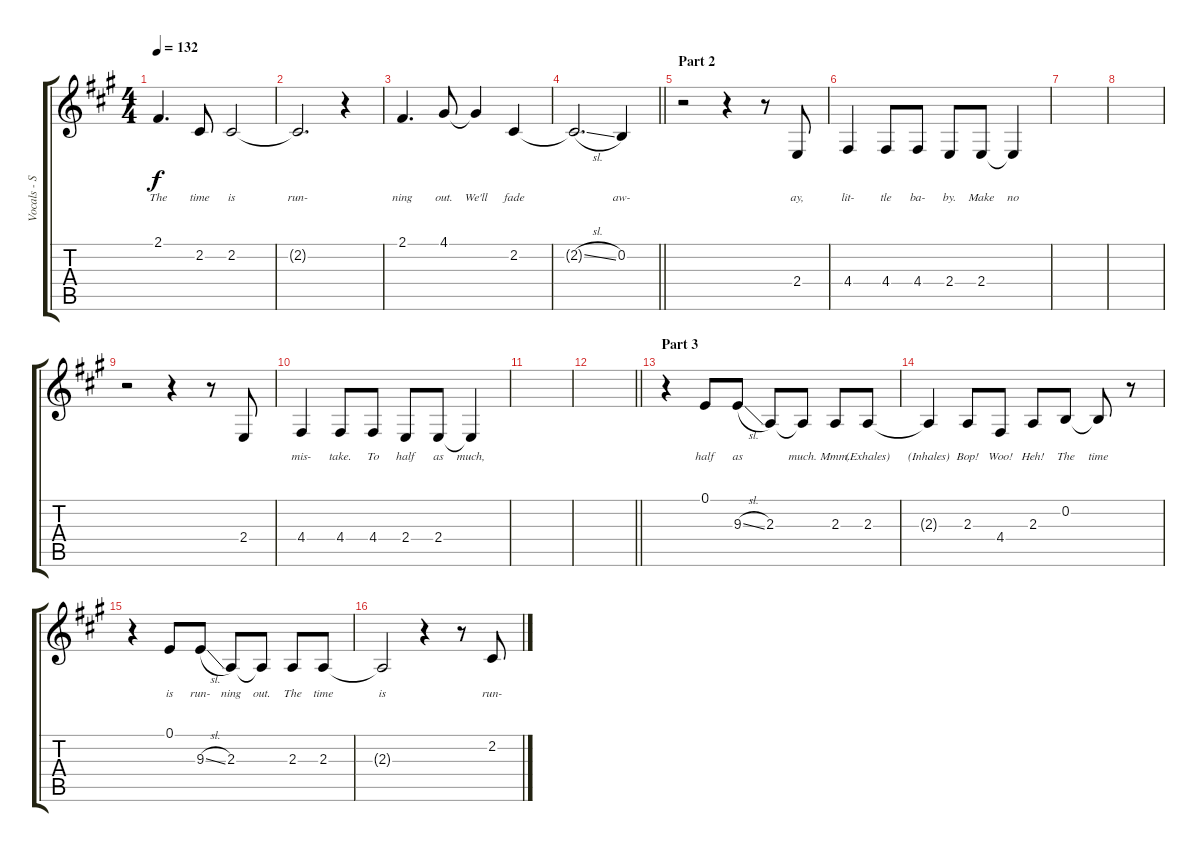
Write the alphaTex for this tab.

\track ("Vocals - Simon Neil" "Vocals - S") {instrument altosax}
\staff {score tabs}
\tuning (E4 B3 G3 D3 A2 E2) {hide}
\ts (4 4)
\tempo 132
\clef g2
\ks a
2.1.4{d lyrics (0 "The") lyrics (1 "") lyrics (2 "") lyrics (3 "") lyrics (4 "") dy f} 2.2.8{lyrics (0 "time") lyrics (1 "") lyrics (2 "") lyrics (3 "") lyrics (4 "")} 2.2.2{lyrics (0 "is") lyrics (1 "") lyrics (2 "") lyrics (3 "") lyrics (4 "")} |
2.2{t}.2{d lyrics (0 "run-") lyrics (1 "") lyrics (2 "") lyrics (3 "") lyrics (4 "")} r.4 |
2.1.4{d lyrics (0 "ning") lyrics (1 "") lyrics (2 "") lyrics (3 "") lyrics (4 "")} 4.1.8{lyrics (0 "out.") lyrics (1 "") lyrics (2 "") lyrics (3 "") lyrics (4 "")} 4.1{t}.4{lyrics (0 "We'll") lyrics (1 "") lyrics (2 "") lyrics (3 "") lyrics (4 "")} 2.2.4{lyrics (0 "fade") lyrics (1 "") lyrics (2 "") lyrics (3 "") lyrics (4 "")} |
\barLineRight lightlight
2.2{sl t}.2{d lyrics (0 "") lyrics (1 "") lyrics (2 "") lyrics (3 "") lyrics (4 "")} 0.2.4{lyrics (0 "aw-") lyrics (1 "") lyrics (2 "") lyrics (3 "") lyrics (4 "")} |
\section ("" "Part 2")
r.2 r.4 r.8 2.4.8{lyrics (0 "ay,") lyrics (1 "") lyrics (2 "") lyrics (3 "") lyrics (4 "")} |
4.4.4{lyrics (0 "lit-") lyrics (1 "") lyrics (2 "") lyrics (3 "") lyrics (4 "")} 4.4.8{lyrics (0 "tle") lyrics (1 "") lyrics (2 "") lyrics (3 "") lyrics (4 "")} 4.4.8{lyrics (0 "ba-") lyrics (1 "") lyrics (2 "") lyrics (3 "") lyrics (4 "")} 2.4.8{lyrics (0 "by.") lyrics (1 "") lyrics (2 "") lyrics (3 "") lyrics (4 "")} 2.4.8{lyrics (0 "Make") lyrics (1 "") lyrics (2 "") lyrics (3 "") lyrics (4 "")} 2.4{t}.4{lyrics (0 "no") lyrics (1 "") lyrics (2 "") lyrics (3 "") lyrics (4 "")} |
|
|
r.2 r.4 r.8 2.4.8{lyrics (0 "") lyrics (1 "") lyrics (2 "") lyrics (3 "") lyrics (4 "")} |
4.4.4{lyrics (0 "mis-") lyrics (1 "") lyrics (2 "") lyrics (3 "") lyrics (4 "")} 4.4.8{lyrics (0 "take.") lyrics (1 "") lyrics (2 "") lyrics (3 "") lyrics (4 "")} 4.4.8{lyrics (0 "To") lyrics (1 "") lyrics (2 "") lyrics (3 "") lyrics (4 "")} 2.4.8{lyrics (0 "half") lyrics (1 "") lyrics (2 "") lyrics (3 "") lyrics (4 "")} 2.4.8{lyrics (0 "as") lyrics (1 "") lyrics (2 "") lyrics (3 "") lyrics (4 "")} 2.4{t}.4{lyrics (0 "much,") lyrics (1 "") lyrics (2 "") lyrics (3 "") lyrics (4 "")} |
|
\barLineRight lightlight
|
\section ("" "Part 3")
r.4 0.1.8{lyrics (0 "half") lyrics (1 "") lyrics (2 "") lyrics (3 "") lyrics (4 "")} 9.3{sl}.8{lyrics (0 "as") lyrics (1 "") lyrics (2 "") lyrics (3 "") lyrics (4 "")} 2.3.8{lyrics (0 "") lyrics (1 "") lyrics (2 "") lyrics (3 "") lyrics (4 "")} 2.3{t}.8{lyrics (0 "much.") lyrics (1 "") lyrics (2 "") lyrics (3 "") lyrics (4 "")} 2.3.8{lyrics (0 "Mmm.") lyrics (1 "") lyrics (2 "") lyrics (3 "") lyrics (4 "")} 2.3.8{lyrics (0 "(Exhales)") lyrics (1 "") lyrics (2 "") lyrics (3 "") lyrics (4 "")} |
2.3{t}.4{lyrics (0 "(Inhales)") lyrics (1 "") lyrics (2 "") lyrics (3 "") lyrics (4 "")} 2.3.8{lyrics (0 "Bop!") lyrics (1 "") lyrics (2 "") lyrics (3 "") lyrics (4 "")} 4.4.8{lyrics (0 "Woo!") lyrics (1 "") lyrics (2 "") lyrics (3 "") lyrics (4 "")} 2.3.8{lyrics (0 "Heh!") lyrics (1 "") lyrics (2 "") lyrics (3 "") lyrics (4 "")} 0.2.8{lyrics (0 "The") lyrics (1 "") lyrics (2 "") lyrics (3 "") lyrics (4 "")} 0.2{t}.8{lyrics (0 "time") lyrics (1 "") lyrics (2 "") lyrics (3 "") lyrics (4 "")} r.8 |
r.4 0.1.8{lyrics (0 "is") lyrics (1 "") lyrics (2 "") lyrics (3 "") lyrics (4 "")} 9.3{sl}.8{lyrics (0 "run-") lyrics (1 "") lyrics (2 "") lyrics (3 "") lyrics (4 "")} 2.3.8{lyrics (0 "ning") lyrics (1 "") lyrics (2 "") lyrics (3 "") lyrics (4 "")} 2.3{t}.8{lyrics (0 "out.") lyrics (1 "") lyrics (2 "") lyrics (3 "") lyrics (4 "")} 2.3.8{lyrics (0 "The") lyrics (1 "") lyrics (2 "") lyrics (3 "") lyrics (4 "")} 2.3.8{lyrics (0 "time") lyrics (1 "") lyrics (2 "") lyrics (3 "") lyrics (4 "")} |
2.3{t}.2{lyrics (0 "is") lyrics (1 "") lyrics (2 "") lyrics (3 "") lyrics (4 "")} r.4 r.8 2.2.8{lyrics (0 "run-") lyrics (1 "") lyrics (2 "") lyrics (3 "") lyrics (4 "")}
